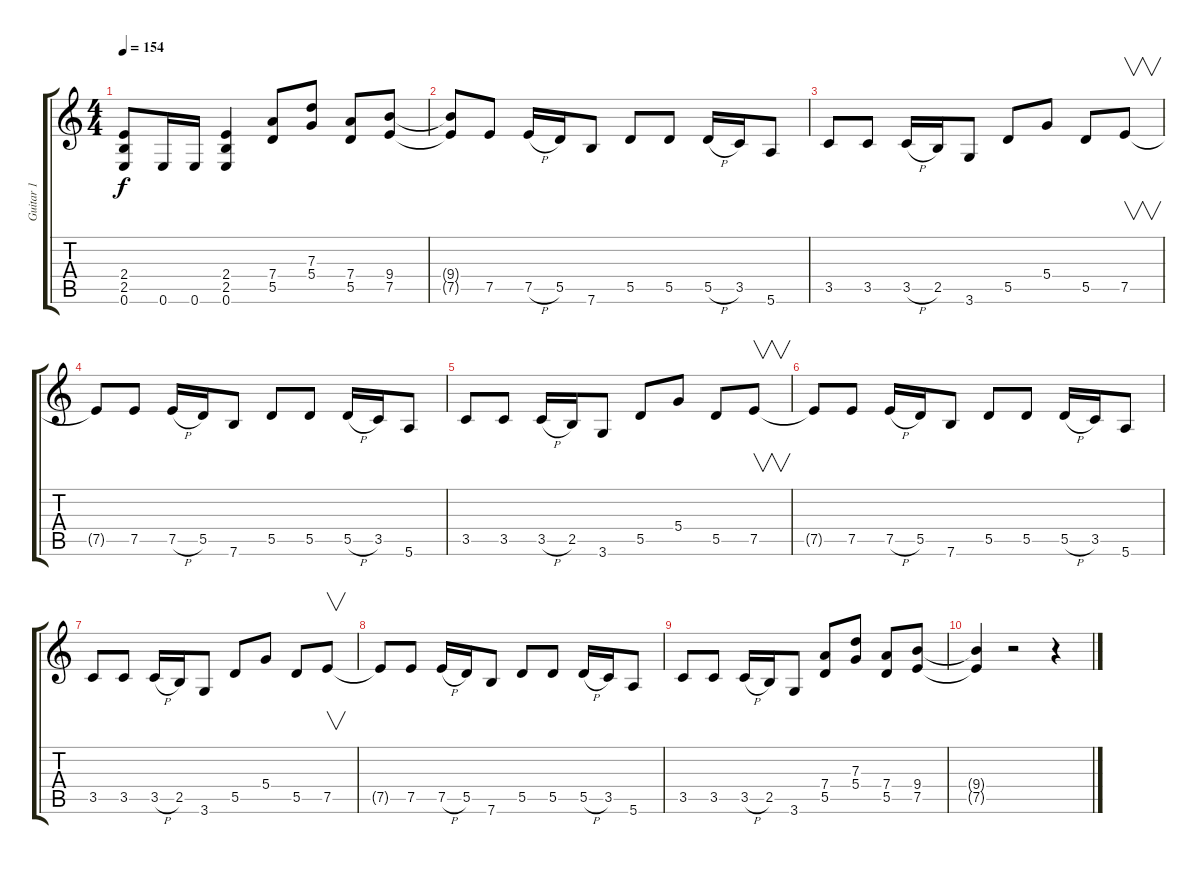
\track ("Guitar 1" "Guitar 1") {instrument distortionguitar}
\staff {score tabs}
\tuning (E4 B3 G3 D3 A2 E2) {hide}
\ts (4 4)
\tempo 154
\clef g2
\ks c
(2.4 2.5 0.6).8{dy f} 0.6.16 0.6.16 (2.4 2.5 0.6).4 (7.4 5.5).8 (7.3 5.4).8 (7.4 5.5).8 (9.4 7.5).8 |
(9.4{t} 7.5{t}).8 7.5.8 7.5{h}.16 5.5.16 7.6.8 5.5.8 5.5.8 5.5{h}.16 3.5.16 5.6.8 |
3.5.8 3.5.8 3.5{h}.16 2.5.16 3.6.8 5.5.8 5.4.8 5.5.8 7.5.8{v} |
7.5{t}.8 7.5.8 7.5{h}.16 5.5.16 7.6.8 5.5.8 5.5.8 5.5{h}.16 3.5.16 5.6.8 |
3.5.8 3.5.8 3.5{h}.16 2.5.16 3.6.8 5.5.8 5.4.8 5.5.8 7.5.8{v} |
7.5{t}.8 7.5.8 7.5{h}.16 5.5.16 7.6.8 5.5.8 5.5.8 5.5{h}.16 3.5.16 5.6.8 |
3.5.8 3.5.8 3.5{h}.16 2.5.16 3.6.8 5.5.8 5.4.8 5.5.8 7.5.8{v} |
7.5{t}.8 7.5.8 7.5{h}.16 5.5.16 7.6.8 5.5.8 5.5.8 5.5{h}.16 3.5.16 5.6.8 |
3.5.8 3.5.8 3.5{h}.16 2.5.16 3.6.8 (7.4 5.5).8 (7.3 5.4).8 (7.4 5.5).8 (9.4 7.5).8 |
(9.4{t} 7.5{t}).4 r.2 r.4
